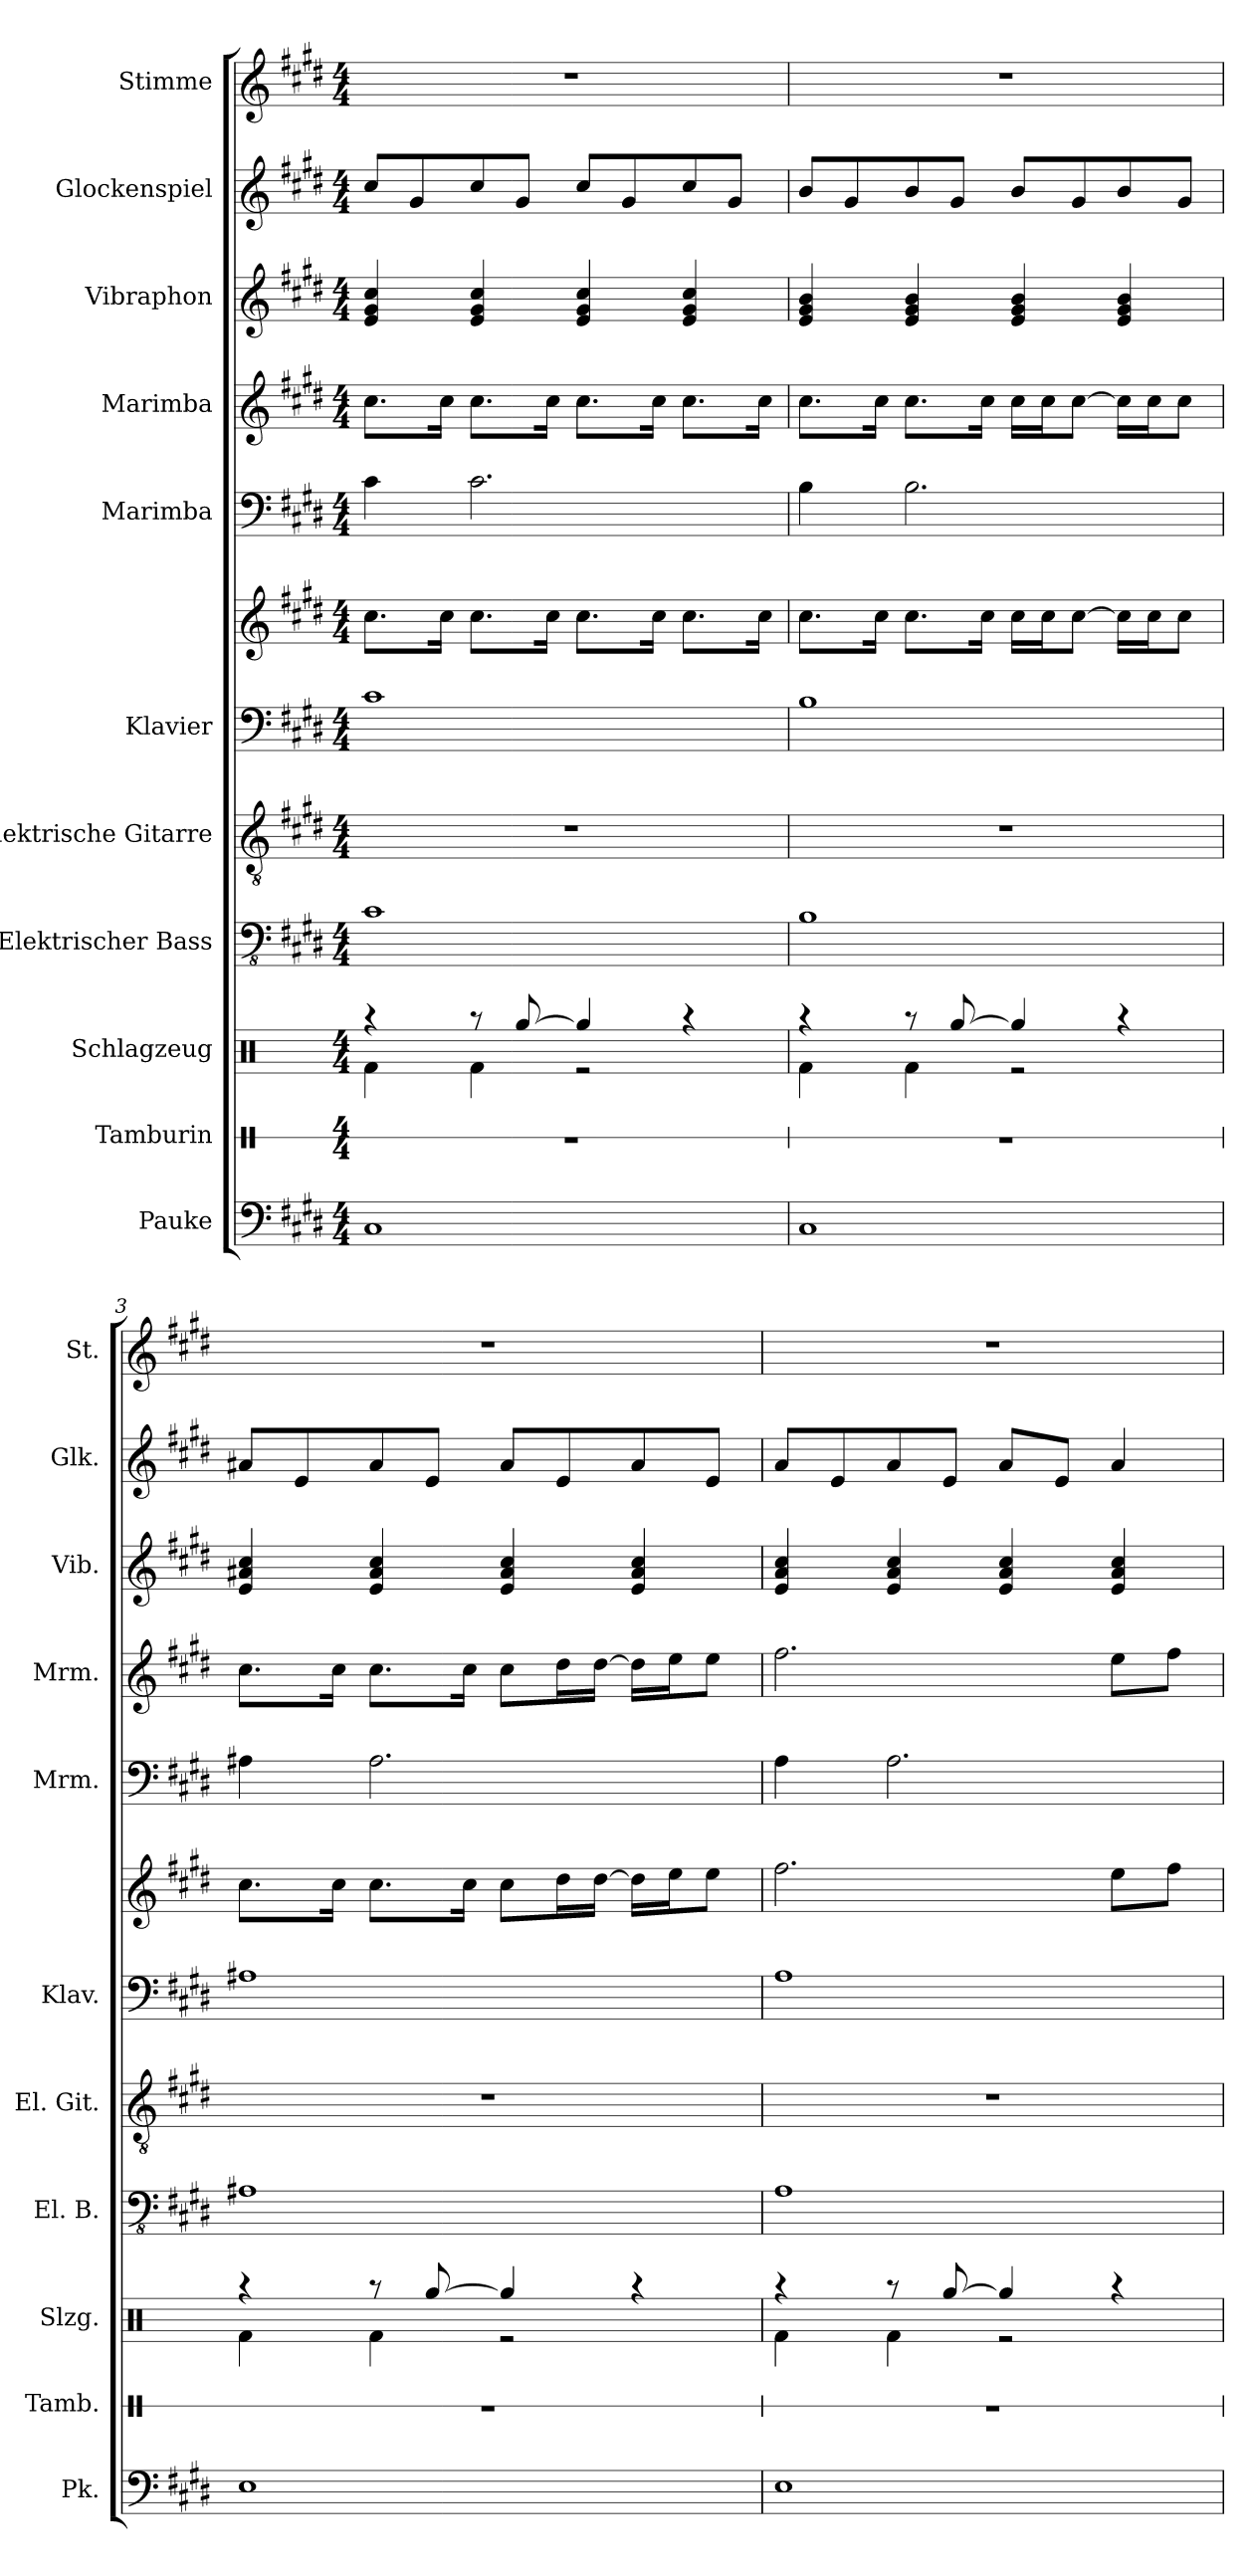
**kern	**kern	**kern	**kern	**kern	**kern	**kern	**kern	**kern	**kern	**kern	**kern
*part11	*part10	*part9	*part8	*part7	*part6	*part6	*part5	*part4	*part3	*part2	*part1
*staff12	*staff11	*staff10	*staff9	*staff8	*staff7	*staff6	*staff5	*staff4	*staff3	*staff2	*staff1
*I"Pauke	*I"Tamburin	*I"Schlagzeug	*I"Elektrischer Bass	*I"Elektrische Gitarre	*I"Klavier	*	*I"Marimba	*I"Marimba	*I"Vibraphon	*I"Glockenspiel	*I"Stimme
*I'Pk.	*I'Tamb.	*I'Slzg.	*I'El. B.	*I'El. Git.	*I'Klav.	*	*I'Mrm.	*I'Mrm.	*I'Vib.	*I'Glk.	*I'St.
*	*stria1	*	*	*	*	*	*	*	*	*	*
*clefF4	*clefX	*clefX	*clefFv4	*clefGv2	*clefF4	*clefG2	*clefF4	*clefG2	*clefG2	*clefG2	*clefG2
*	*	*	*	*	*	*	*	*	*	*ITrd-14c-24	*
*k[f#c#g#d#]	*k[]	*k[]	*k[f#c#g#d#]	*k[f#c#g#d#]	*k[f#c#g#d#]	*k[f#c#g#d#]	*k[f#c#g#d#]	*k[f#c#g#d#]	*k[f#c#g#d#]	*k[f#c#g#d#]	*k[f#c#g#d#]
*M4/4	*M4/4	*M4/4	*M4/4	*M4/4	*M4/4	*M4/4	*M4/4	*M4/4	*M4/4	*M4/4	*M4/4
*MM100	*MM100	*MM100	*MM100	*MM100	*MM100	*MM100	*MM100	*MM100	*MM100	*MM100	*MM100
=1	=1	=1	=1	=1	=1	=1	=1	=1	=1	=1	=1
*	*	*^	*	*	*	*	*	*	*	*	*
1C#	1r	4r	4Rf\	1C#	1r	1c#	8.cc#\L	4c#\	8.cc#\L	4e/ 4g#/ 4cc#/	8cccc#/L	1r
.	.	.	.	.	.	.	.	.	.	.	8ggg#/	.
.	.	.	.	.	.	.	16cc#\Jk	.	16cc#\Jk	.	.	.
.	.	8r	4Rf\	.	.	.	8.cc#\L	2.c#\	8.cc#\L	4e/ 4g#/ 4cc#/	8cccc#/	.
.	.	[8Rgg/	.	.	.	.	.	.	.	.	8ggg#/J	.
.	.	.	.	.	.	.	16cc#\Jk	.	16cc#\Jk	.	.	.
.	.	4Rgg/]	2r	.	.	.	8.cc#\L	.	8.cc#\L	4e/ 4g#/ 4cc#/	8cccc#/L	.
.	.	.	.	.	.	.	.	.	.	.	8ggg#/	.
.	.	.	.	.	.	.	16cc#\Jk	.	16cc#\Jk	.	.	.
.	.	4r	.	.	.	.	8.cc#\L	.	8.cc#\L	4e/ 4g#/ 4cc#/	8cccc#/	.
.	.	.	.	.	.	.	.	.	.	.	8ggg#/J	.
.	.	.	.	.	.	.	16cc#\Jk	.	16cc#\Jk	.	.	.
=2	=2	=2	=2	=2	=2	=2	=2	=2	=2	=2	=2	=2
1C#	1r	4r	4Rf\	1BB	1r	1B	8.cc#\L	4B\	8.cc#\L	4e/ 4g#/ 4b/	8bbb/L	1r
.	.	.	.	.	.	.	.	.	.	.	8ggg#/	.
.	.	.	.	.	.	.	16cc#\Jk	.	16cc#\Jk	.	.	.
.	.	8r	4Rf\	.	.	.	8.cc#\L	2.B\	8.cc#\L	4e/ 4g#/ 4b/	8bbb/	.
.	.	[8Rgg/	.	.	.	.	.	.	.	.	8ggg#/J	.
.	.	.	.	.	.	.	16cc#\Jk	.	16cc#\Jk	.	.	.
.	.	4Rgg/]	2r	.	.	.	16cc#\LL	.	16cc#\LL	4e/ 4g#/ 4b/	8bbb/L	.
.	.	.	.	.	.	.	16cc#\J	.	16cc#\J	.	.	.
.	.	.	.	.	.	.	[8cc#\J	.	[8cc#\J	.	8ggg#/	.
.	.	4r	.	.	.	.	16cc#\LL]	.	16cc#\LL]	4e/ 4g#/ 4b/	8bbb/	.
.	.	.	.	.	.	.	16cc#\J	.	16cc#\J	.	.	.
.	.	.	.	.	.	.	8cc#\J	.	8cc#\J	.	8ggg#/J	.
=3	=3	=3	=3	=3	=3	=3	=3	=3	=3	=3	=3	=3
1E	1r	4r	4Rf\	1AA#X	1r	1A#X	8.cc#\L	4A#X\	8.cc#\L	4e/ 4a#X/ 4cc#/	8aaa#X/L	1r
.	.	.	.	.	.	.	.	.	.	.	8eee/	.
.	.	.	.	.	.	.	16cc#\Jk	.	16cc#\Jk	.	.	.
.	.	8r	4Rf\	.	.	.	8.cc#\L	2.A#\	8.cc#\L	4e/ 4a#/ 4cc#/	8aaa#/	.
.	.	[8Rgg/	.	.	.	.	.	.	.	.	8eee/J	.
.	.	.	.	.	.	.	16cc#\Jk	.	16cc#\Jk	.	.	.
.	.	4Rgg/]	2r	.	.	.	8cc#\L	.	8cc#\L	4e/ 4a#/ 4cc#/	8aaa#/L	.
.	.	.	.	.	.	.	16dd#\L	.	16dd#\L	.	8eee/	.
.	.	.	.	.	.	.	[16dd#\JJ	.	[16dd#\JJ	.	.	.
.	.	4r	.	.	.	.	16dd#\LL]	.	16dd#\LL]	4e/ 4a#/ 4cc#/	8aaa#/	.
.	.	.	.	.	.	.	16ee\J	.	16ee\J	.	.	.
.	.	.	.	.	.	.	8ee\J	.	8ee\J	.	8eee/J	.
=4	=4	=4	=4	=4	=4	=4	=4	=4	=4	=4	=4	=4
1E	1r	4r	4Rf\	1AA	1r	1A	2.ff#\	4A\	2.ff#\	4e/ 4a/ 4cc#/	8aaa/L	1r
.	.	.	.	.	.	.	.	.	.	.	8eee/	.
.	.	8r	4Rf\	.	.	.	.	2.A\	.	4e/ 4a/ 4cc#/	8aaa/	.
.	.	[8Rgg/	.	.	.	.	.	.	.	.	8eee/J	.
.	.	4Rgg/]	2r	.	.	.	.	.	.	4e/ 4a/ 4cc#/	8aaa/L	.
.	.	.	.	.	.	.	.	.	.	.	8eee/J	.
.	.	4r	.	.	.	.	8ee\L	.	8ee\L	4e/ 4a/ 4cc#/	4aaa/	.
.	.	.	.	.	.	.	8ff#\J	.	8ff#\J	.	.	.
*	*	*v	*v	*	*	*	*	*	*	*	*	*
=	=	=	=	=	=	=	=	=	=	=	=
*-	*-	*-	*-	*-	*-	*-	*-	*-	*-	*-	*-
